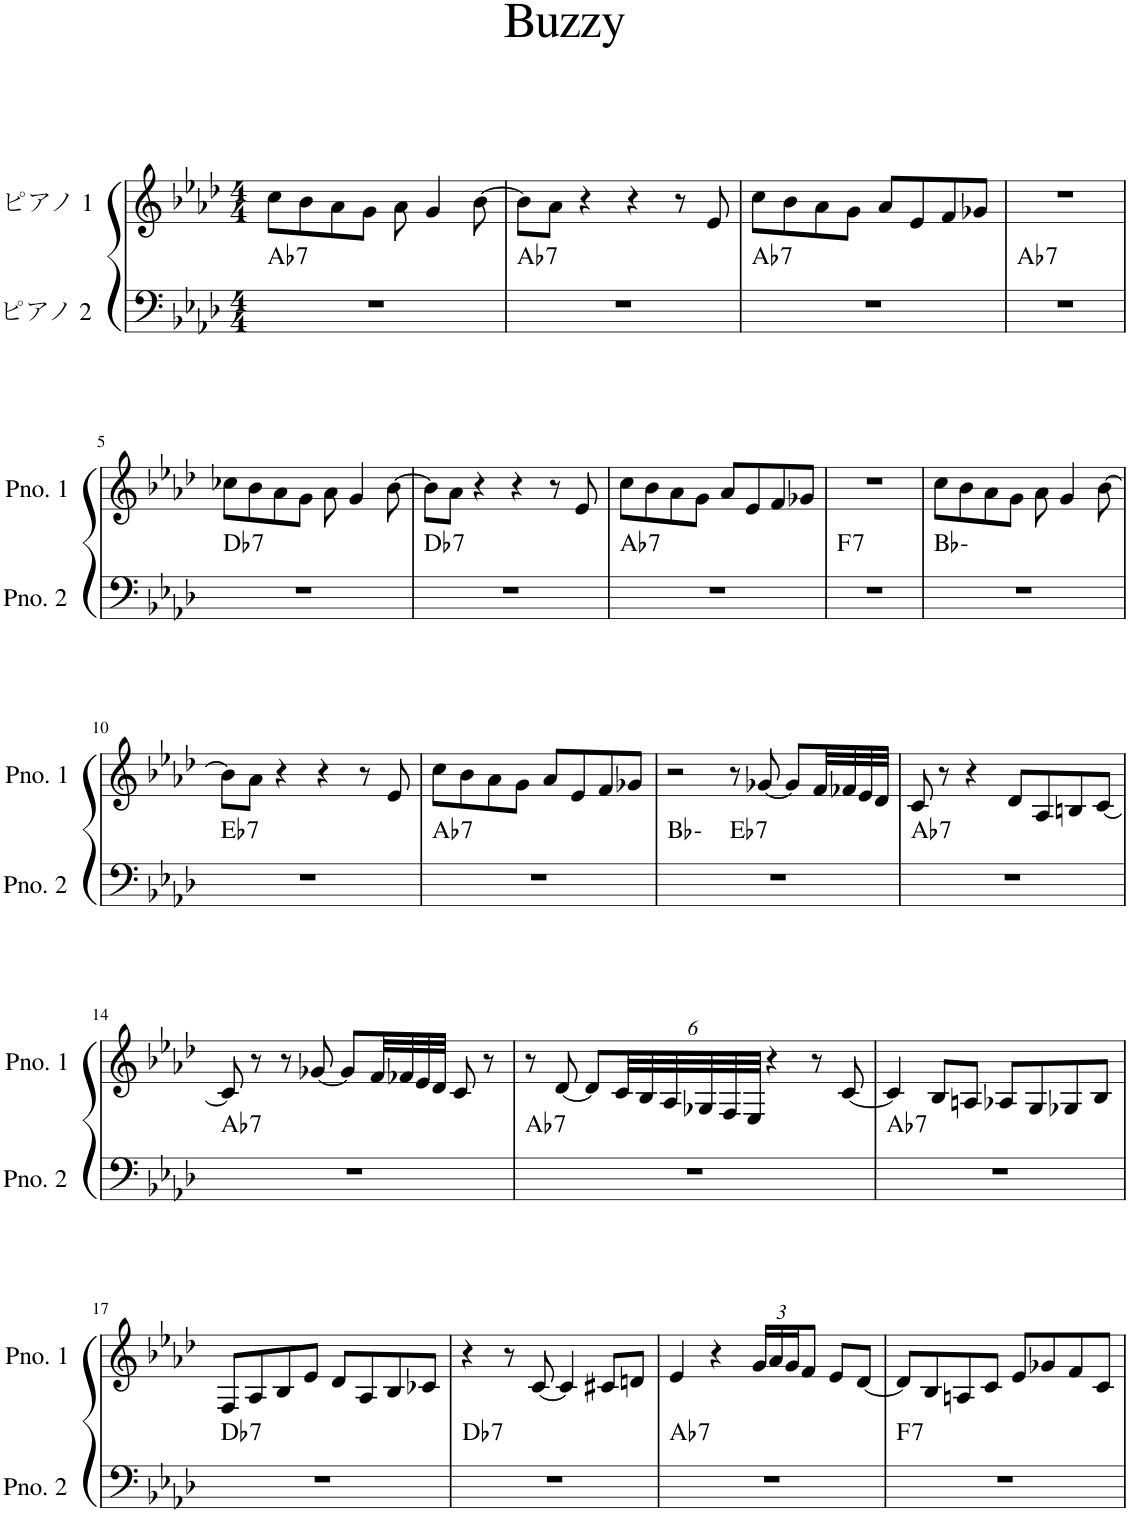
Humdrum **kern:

**kern	**harte	**kern
*part2	*part2	*part1
*staff2	*	*staff1
*I"ピアノ 2	*	*I"ピアノ 1
*clefF4	*	*clefG2
*k[b-e-a-d-]	*	*k[b-e-a-d-]
*M4/4	*	*M4/4
=1	=1	=1
!	!LO:H:kt=7	!
1r	Ab:7	8cc\L
.	.	8b-\
.	.	8a-\
.	.	8g\J
.	.	8a-\
.	.	4g/
.	.	[8b-\
=2	=2	=2
!	!LO:H:kt=7	!
1r	Ab:7	8b-\L]
.	.	8a-\J
.	.	4r
.	.	4r
.	.	8r
.	.	8e-/
=3	=3	=3
!	!LO:H:kt=7	!
1r	Ab:7	8cc\L
.	.	8b-\
.	.	8a-\
.	.	8g\J
.	.	8a-/L
.	.	8e-/
.	.	8f/
.	.	8g-X/J
=4	=4	=4
!	!LO:H:kt=7	!
1r	Ab:7	1r
!!LO:LB:g=z
=5	=5	=5
!	!LO:H:kt=7	!
1r	Db:7	8cc-X\L
.	.	8b-\
.	.	8a-\
.	.	8g\J
.	.	8a-\
.	.	4g/
.	.	[8b-\
=6	=6	=6
!	!LO:H:kt=7	!
1r	Db:7	8b-\L]
.	.	8a-\J
.	.	4r
.	.	4r
.	.	8r
.	.	8e-/
=7	=7	=7
!	!LO:H:kt=7	!
1r	Ab:7	8cc\L
.	.	8b-\
.	.	8a-\
.	.	8g\J
.	.	8a-/L
.	.	8e-/
.	.	8f/
.	.	8g-X/J
=8	=8	=8
!	!LO:H:kt=7	!
1r	F:7	1r
=9	=9	=9
1r	Bb:min	8cc\L
.	.	8b-\
.	.	8a-\
.	.	8g\J
.	.	8a-\
.	.	4g/
.	.	[8b-\
!!LO:LB:g=z
=10	=10	=10
!	!LO:H:kt=7	!
1r	Eb:7	8b-\L]
.	.	8a-\J
.	.	4r
.	.	4r
.	.	8r
.	.	8e-/
=11	=11	=11
!	!LO:H:kt=7	!
1r	Ab:7	8cc\L
.	.	8b-\
.	.	8a-\
.	.	8g\J
.	.	8a-/L
.	.	8e-/
.	.	8f/
.	.	8g-X/J
=12	=12	=12
*^	*	*
1r	2ryy	Bb:min	2r
!	!	!LO:H:kt=7	!
.	2ryy	Eb:7	8r
.	.	.	[8g-X/
.	.	.	8g-/L]
.	.	.	32f/LL
.	.	.	32f-X/
.	.	.	32e-/
.	.	.	32d-/JJJ
=13	=13	=13	=13
!	!	!LO:H:kt=7	!
*v	*v	*	*
1r	Ab:7	8c/
.	.	8r
.	.	4r
.	.	8d-/L
.	.	8A-/
.	.	8Bn/
.	.	[8c/J
!!LO:LB:g=z
=14	=14	=14
!	!LO:H:kt=7	!
1r	Ab:7	8c/]
.	.	8r
.	.	8r
.	.	[8g-X/
.	.	8g-/L]
.	.	32f/LL
.	.	32f-X/
.	.	32e-/
.	.	32d-/JJJ
.	.	8c/
.	.	8r
=15	=15	=15
!	!LO:H:kt=7	!
1r	Ab:7	8r
.	.	[8d-/
.	.	8d-/L]
*	*	*Xbrackettup
.	.	48c/LL
.	.	48B-/
.	.	48A-/
.	.	48G-X/
.	.	48F/
.	.	48E-/JJJ
.	.	4r
.	.	8r
.	.	[8c/
=16	=16	=16
!	!LO:H:kt=7	!
1r	Ab:7	4c/]
.	.	8B-/L
.	.	8An/J
.	.	8A-X/L
.	.	8G/
.	.	8G-X/
.	.	8B-/J
!!LO:LB:g=z
=17	=17	=17
!	!LO:H:kt=7	!
1r	Db:7	8F/L
.	.	8A-/
.	.	8B-/
.	.	8e-/J
.	.	8d-/L
.	.	8A-/
.	.	8B-/
.	.	8c-X/J
=18	=18	=18
!	!LO:H:kt=7	!
1r	Db:7	4r
.	.	8r
.	.	[8c/
.	.	4c/]
.	.	8c#X/L
.	.	8dn/J
=19	=19	=19
!	!LO:H:kt=7	!
1r	Ab:7	4e-/
.	.	4r
.	.	24g/LL
.	.	24a-/
.	.	24g/J
.	.	8f/J
.	.	8e-/L
.	.	[8d-/J
=20	=20	=20
!	!LO:H:kt=7	!
1r	F:7	8d-/L]
.	.	8B-/
.	.	8An/
.	.	8c/J
.	.	8e-/L
.	.	8g-X/
.	.	8f/
.	.	8c/J
=	=	=
*-	*-	*-
